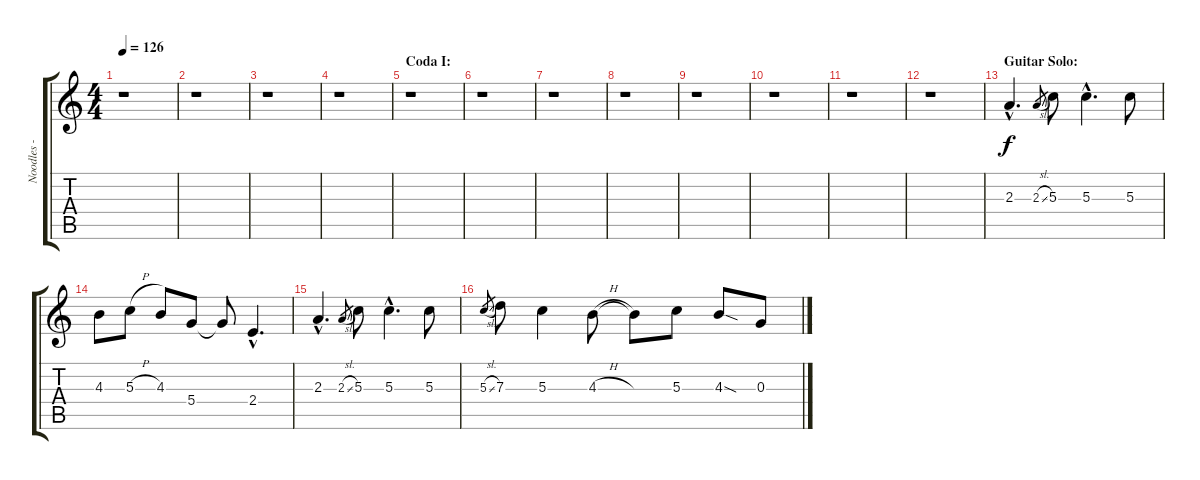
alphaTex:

\track ("Noodles - Lead Guitar" "Noodles - ") {instrument distortionguitar}
\staff {score tabs}
\tuning (E4 B3 G3 D3 A2 E2) {hide}
\ts (4 4)
\tempo 126
\clef g2
\ks c
r.1{dy f} |
r.1 |
r.1 |
r.1 |
\section ("" "Coda I:")
r.1 |
r.1 |
r.1 |
r.1 |
r.1 |
r.1 |
r.1 |
r.1 |
\section ("" "Guitar Solo:")
2.3{hac}.4{d} 2.3{sl}.8{gr} 5.3.8 5.3{hac}.4{d} 5.3.8 |
4.3.8 5.3{h}.8 4.3.8 5.4.8 5.4{t}.8 2.4{hac}.4{d} |
2.3{hac}.4{d} 2.3{sl}.8{gr} 5.3.8 5.3{hac}.4{d} 5.3.8 |
5.3{sl}.8{gr} 7.3.8 5.3.4 4.3{h}.8 4.3{t}.8 5.3.8 4.3{sod}.8 0.3.8
